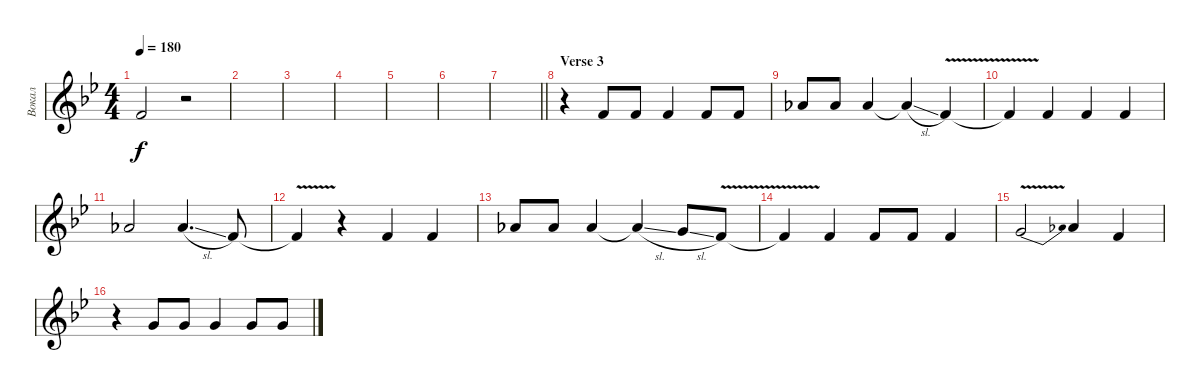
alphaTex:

\track ("Вокал" "Вокал") {instrument trumpet}
\staff {score}
\tuning (E4 B3 G3 D3 A2 E2) {hide}
\ts (4 4)
\tempo 180
\clef g2
\ks gminor
6.2{t}.2{dy f} r.2 |
|
|
|
|
|
\barLineRight lightlight
|
\section ("" "Verse 3")
r.4 6.2.8 6.2.8 6.2.4 6.2.8 6.2.8 |
4.1.8 4.1.8 4.1.4 4.1{sl t}.4 1.1{v}.4 |
1.1{t}.4 6.2.4 6.2.4 6.2.4 |
4.1.2 4.1{sl}.4{d} 1.1.8 |
1.1{v t}.4 r.4 6.2.4 6.2.4 |
4.1.8 4.1.8 4.1.4 4.1{sl t}.4 3.1{sl}.8 1.1{v}.8 |
1.1{t}.4 6.2.4 6.2.8 6.2.8 6.2.4 |
3.1{be (bend 0 0 60 2) v}.2 4.1.4 6.2.4 |
r.4 3.1.8 3.1.8 3.1.4 3.1.8 3.1.8
